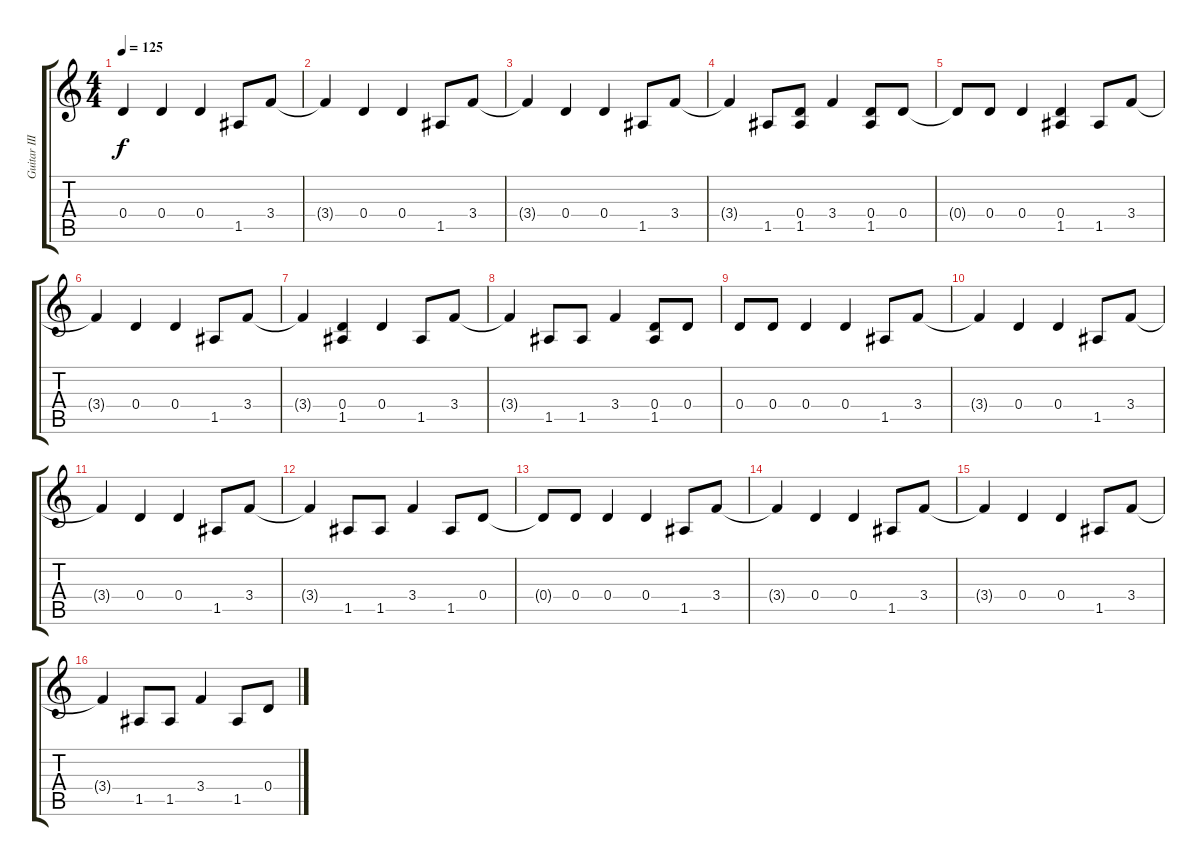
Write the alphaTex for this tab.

\track ("Guitar III" "Guitar III") {instrument electricguitarclean}
\staff {score tabs}
\tuning (E4 B3 G3 D3 A2 E2) {hide}
\ts (4 4)
\tempo 125
\clef g2
\ks c
0.4{t}.4{dy f} 0.4.4 0.4.4 1.5.8 3.4.8 |
3.4{t}.4 0.4.4 0.4.4 1.5.8 3.4.8 |
3.4{t}.4 0.4.4 0.4.4 1.5.8 3.4.8 |
3.4{t}.4 1.5.8 (0.4 1.5).8 3.4.4 (0.4 1.5).8 0.4.8 |
0.4{t}.8 0.4.8 0.4.4 (0.4 1.5).4 1.5.8 3.4.8 |
3.4{t}.4 0.4.4 0.4.4 1.5.8 3.4.8 |
3.4{t}.4 (0.4 1.5).4 0.4.4 1.5.8 3.4.8 |
3.4{t}.4 1.5.8 1.5.8 3.4.4 (0.4 1.5).8 0.4.8 |
0.4.8 0.4.8 0.4.4 0.4.4 1.5.8 3.4.8 |
3.4{t}.4 0.4.4 0.4.4 1.5.8 3.4.8 |
3.4{t}.4 0.4.4 0.4.4 1.5.8 3.4.8 |
3.4{t}.4 1.5.8 1.5.8 3.4.4 1.5.8 0.4.8 |
0.4{t}.8 0.4.8 0.4.4 0.4.4 1.5.8 3.4.8 |
3.4{t}.4 0.4.4 0.4.4 1.5.8 3.4.8 |
3.4{t}.4 0.4.4 0.4.4 1.5.8 3.4.8 |
3.4{t}.4 1.5.8 1.5.8 3.4.4 1.5.8 0.4.8
